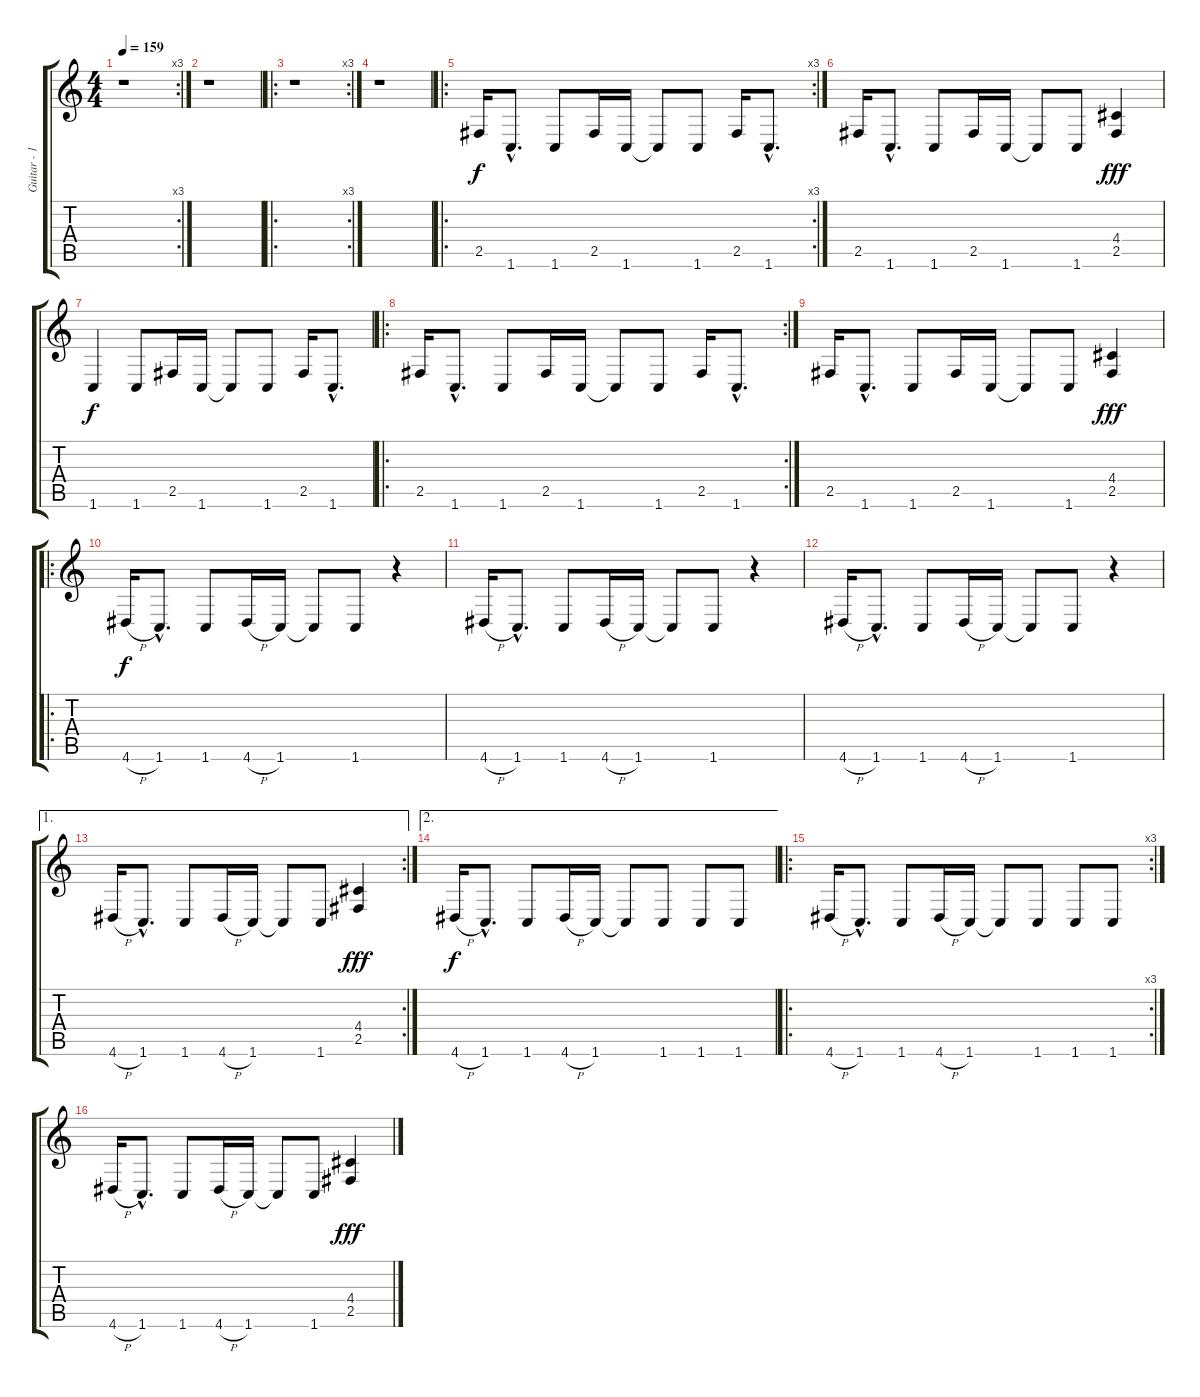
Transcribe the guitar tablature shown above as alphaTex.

\track ("Guitar - 1" "Guitar - 1") {instrument overdrivenguitar}
\staff {score tabs}
\tuning (B3 G3 D3 A2 E2 B1) {hide}
\rc 3
\ts (4 4)
\tempo 159
\clef g2
\ks c
r.1{dy f instrument overdrivenguitar} |
r.1 |
\ro
\rc 3
r.1 |
r.1 |
\ro
\rc 3
2.5.16 1.6{hac}.8{d} 1.6.8 2.5.16 1.6.16 1.6{t}.8 1.6.8 2.5.16 1.6{hac}.8{d} |
2.5.16 1.6{hac}.8{d} 1.6.8 2.5.16 1.6.16 1.6{t}.8 1.6.8 (4.4 2.5).4{dy fff} |
1.6.4{dy f} 1.6.8 2.5.16 1.6.16 1.6{t}.8 1.6.8 2.5.16 1.6{hac}.8{d} |
\ro
\rc 2
2.5.16 1.6{hac}.8{d} 1.6.8 2.5.16 1.6.16 1.6{t}.8 1.6.8 2.5.16 1.6{hac}.8{d} |
2.5.16 1.6{hac}.8{d} 1.6.8 2.5.16 1.6.16 1.6{t}.8 1.6.8 (4.4 2.5).4{dy fff} |
\ro
4.6{h}.16{dy f} 1.6{hac}.8{d} 1.6.8 4.6{h}.16 1.6.16 1.6{t}.8 1.6.8 r.4 |
4.6{h}.16 1.6{hac}.8{d} 1.6.8 4.6{h}.16 1.6.16 1.6{t}.8 1.6.8 r.4 |
4.6{h}.16 1.6{hac}.8{d} 1.6.8 4.6{h}.16 1.6.16 1.6{t}.8 1.6.8 r.4 |
\ae 1
\rc 2
4.6{h}.16 1.6{hac}.8{d} 1.6.8 4.6{h}.16 1.6.16 1.6{t}.8 1.6.8 (4.4 2.5).4{dy fff} |
\ae 2
4.6{h}.16{dy f} 1.6{hac}.8{d} 1.6.8 4.6{h}.16 1.6.16 1.6{t}.8 1.6.8 1.6.8 1.6.8 |
\ro
\rc 3
4.6{h}.16 1.6{hac}.8{d} 1.6.8 4.6{h}.16 1.6.16 1.6{t}.8 1.6.8 1.6.8 1.6.8 |
4.6{h}.16 1.6{hac}.8{d} 1.6.8 4.6{h}.16 1.6.16 1.6{t}.8 1.6.8 (4.4 2.5).4{dy fff}
